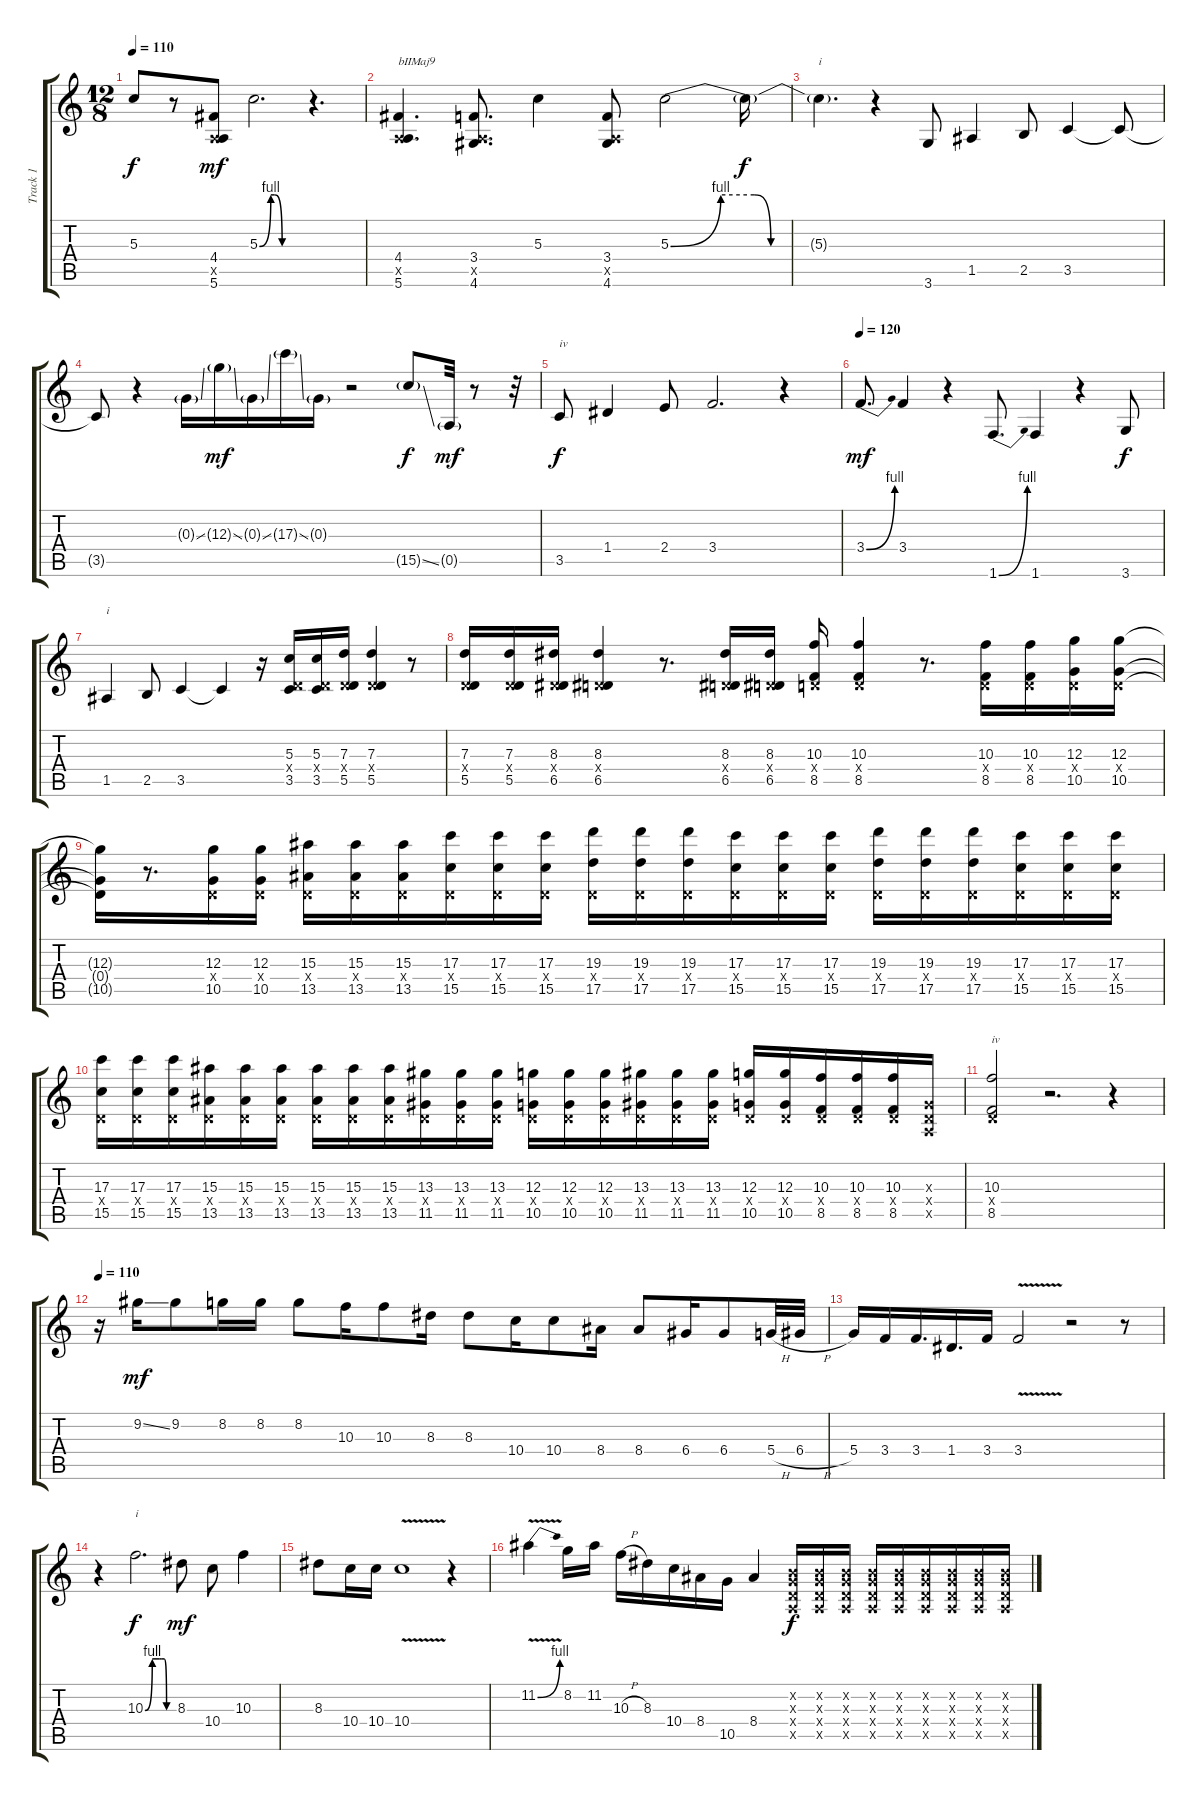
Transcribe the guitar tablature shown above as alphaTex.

\track ("Track 1" "Track 1") {instrument acousticguitarsteel}
\staff {score tabs}
\tuning (E4 B3 G3 D3 A2 E2) {hide}
\ts (12 8)
\tempo 110
\clef g2
\ks c
5.3{t}.8{dy f} r.8 (4.4 0.5{x} 5.6).8{dy mf} 5.3{be (custom 0 0 15 4 20 4 30 0 45 0 60 0)}.2{d} r.4{d} |
(4.4 0.5{x} 5.6).4{d txt "bIIMaj9"} (3.4 0.5{x} 4.6).8{d} 5.3.4 (3.4 0.5{x} 4.6).8 5.3{be (custom 0 0 15 4 25 4 30 0 45 0 60 0)}.2 5.3{t}.16{dy f} |
5.3{t}.4{d txt "i"} r.4 3.6.8 1.5.4 2.5.8 3.5.4 3.5{t}.8 |
3.5{t}.8 r.4 0.3{ss g}.16 12.3{ss g}.16{dy mf} 0.3{ss g}.16 17.3{ss g}.16 0.3{g}.16 r.2 15.5{ss g}.8{dy f} 0.5{g}.32{dy mf} r.8 r.32 |
3.5.8{txt "iv" dy f} 1.4.4 2.4.8 3.4.2{d} r.4 |
\tempo 120
3.4{be (bend 0 0 60 4)}.8{d dy mf} 3.4.4 r.4 1.6{be (bend 0 0 60 4)}.8{d} 1.6.4 r.4 3.6.8{dy f} |
1.5.4{txt "i"} 2.5.8 3.5.4 3.5{t}.4 r.16 (5.3 0.4{x} 3.5).16 (5.3 0.4{x} 3.5).16 (7.3 0.4{x} 5.5).16 (7.3 0.4{x} 5.5).4 r.8 |
(7.3 0.4{x} 5.5).16 (7.3 0.4{x} 5.5).16 (8.3 0.4{x} 6.5).16 (8.3 0.4{x} 6.5).4 r.8{d} (8.3 0.4{x} 6.5).16 (8.3 0.4{x} 6.5).16 (10.3 0.4{x} 8.5).16 (10.3 0.4{x} 8.5).4 r.8{d} (10.3 0.4{x} 8.5).16 (10.3 0.4{x} 8.5).16 (12.3 0.4{x} 10.5).16 (12.3 0.4{x} 10.5).16 |
(12.3{t} 0.4{t} 10.5{t}).16 r.8{d} (12.3 0.4{x} 10.5).16 (12.3 0.4{x} 10.5).16 (15.3 0.4{x} 13.5).16 (15.3 0.4{x} 13.5).16 (15.3 0.4{x} 13.5).16 (17.3 0.4{x} 15.5).16 (17.3 0.4{x} 15.5).16 (17.3 0.4{x} 15.5).16 (19.3 0.4{x} 17.5).16 (19.3 0.4{x} 17.5).16 (19.3 0.4{x} 17.5).16 (17.3 0.4{x} 15.5).16 (17.3 0.4{x} 15.5).16 (17.3 0.4{x} 15.5).16 (19.3 0.4{x} 17.5).16 (19.3 0.4{x} 17.5).16 (19.3 0.4{x} 17.5).16 (17.3 0.4{x} 15.5).16 (17.3 0.4{x} 15.5).16 (17.3 0.4{x} 15.5).16 |
(17.3 0.4{x} 15.5).16 (17.3 0.4{x} 15.5).16 (17.3 0.4{x} 15.5).16 (15.3 0.4{x} 13.5).16 (15.3 0.4{x} 13.5).16 (15.3 0.4{x} 13.5).16 (15.3 0.4{x} 13.5).16 (15.3 0.4{x} 13.5).16 (15.3 0.4{x} 13.5).16 (13.3 0.4{x} 11.5).16 (13.3 0.4{x} 11.5).16 (13.3 0.4{x} 11.5).16 (12.3 0.4{x} 10.5).16 (12.3 0.4{x} 10.5).16 (12.3 0.4{x} 10.5).16 (13.3 0.4{x} 11.5).16 (13.3 0.4{x} 11.5).16 (13.3 0.4{x} 11.5).16 (12.3 0.4{x} 10.5).16 (12.3 0.4{x} 10.5).16 (10.3 0.4{x} 8.5).16 (10.3 0.4{x} 8.5).16 (10.3 0.4{x} 8.5).16 (0.3{x} 0.4{x} 0.5{x}).16 |
(10.3 0.4{x} 8.5).2{txt "iv"} r.2{d} r.4 |
\tempo 110
r.16 9.2{ss}.16{dy mf} 9.2.8 8.2.16 8.2.16 8.2.8 10.3.16 10.3.8 8.3.16 8.3.8 10.4.16 10.4.8 8.4.16 8.4.8 6.4.16 6.4.8 5.4{h}.32 6.4{h}.32 |
5.4.16 3.4.16 3.4.16{d} 1.4.16{d} 3.4.16 3.4{v}.2 r.2 r.8 |
r.4 10.3{be (custom 0 0 15 4 30 4 35 4 40 4 45 0 50 0 60 0)}.2{d txt "i" dy f} 8.3.8{dy mf} 10.4.8 10.3.4 |
8.3.8 10.4.16 10.4.16 10.4{v}.1 r.4 |
11.2{be (bend 0 0 60 4) v}.4 8.2.16 11.2.16 10.3{h}.16 8.3.16 10.4.16 8.4.16 10.5.16 8.4.4 (0.2{x} 0.3{x} 0.4{x} 0.5{x}).16{dy f} (0.2{x} 0.3{x} 0.4{x} 0.5{x}).16 (0.2{x} 0.3{x} 0.4{x} 0.5{x}).16 (0.2{x} 0.3{x} 0.4{x} 0.5{x}).16 (0.2{x} 0.3{x} 0.4{x} 0.5{x}).16 (0.2{x} 0.3{x} 0.4{x} 0.5{x}).16 (0.2{x} 0.3{x} 0.4{x} 0.5{x}).16 (0.2{x} 0.3{x} 0.4{x} 0.5{x}).16 (0.2{x} 0.3{x} 0.4{x} 0.5{x}).16
